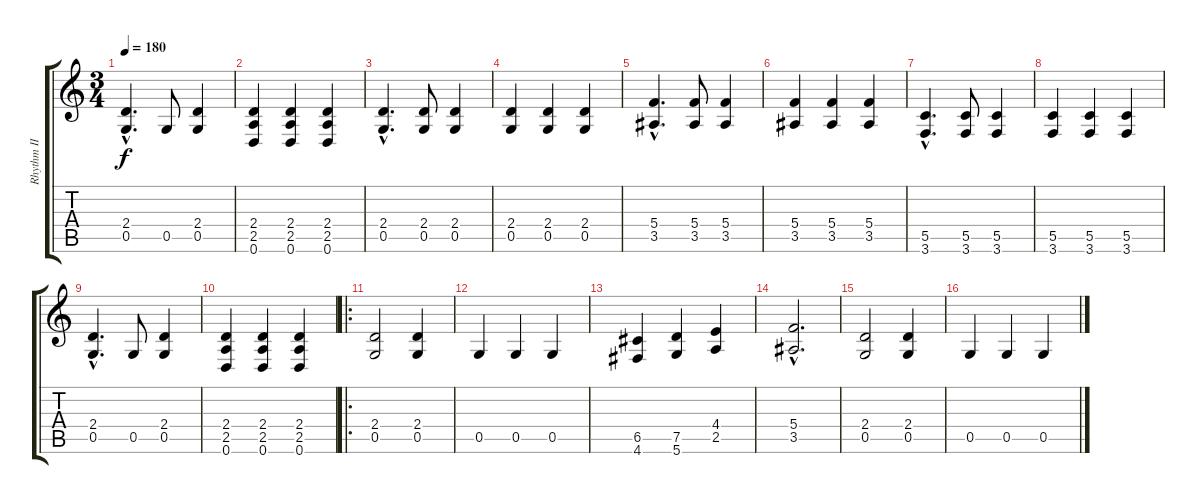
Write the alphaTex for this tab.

\track ("Rhythm II" "Rhythm II") {instrument distortionguitar}
\staff {score tabs}
\tuning (D4 A3 F3 C3 G2 D2) {hide}
\ts (3 4)
\tempo 180
\clef g2
\ks c
(2.4{hac} 0.5{hac}).4{d dy f} 0.5.8 (2.4 0.5).4 |
(2.4 2.5 0.6).4 (2.4 2.5 0.6).4 (2.4 2.5 0.6).4 |
(2.4{hac} 0.5{hac}).4{d} (2.4 0.5).8 (2.4 0.5).4 |
(2.4 0.5).4 (2.4 0.5).4 (2.4 0.5).4 |
(5.4{hac} 3.5{hac}).4{d} (5.4 3.5).8 (5.4 3.5).4 |
(5.4 3.5).4 (5.4 3.5).4 (5.4 3.5).4 |
(5.5{hac} 3.6{hac}).4{d} (5.5 3.6).8 (5.5 3.6).4 |
(5.5 3.6).4 (5.5 3.6).4 (5.5 3.6).4 |
(2.4{hac} 0.5{hac}).4{d} 0.5.8 (2.4 0.5).4 |
(2.4 2.5 0.6).4 (2.4 2.5 0.6).4 (2.4 2.5 0.6).4 |
\ro
(2.4 0.5).2 (2.4 0.5).4 |
0.5.4 0.5.4 0.5.4 |
(6.5 4.6).4 (7.5 5.6).4 (4.4 2.5).4 |
(5.4{hac} 3.5{hac}).2{d} |
(2.4 0.5).2 (2.4 0.5).4 |
0.5.4 0.5.4 0.5.4
